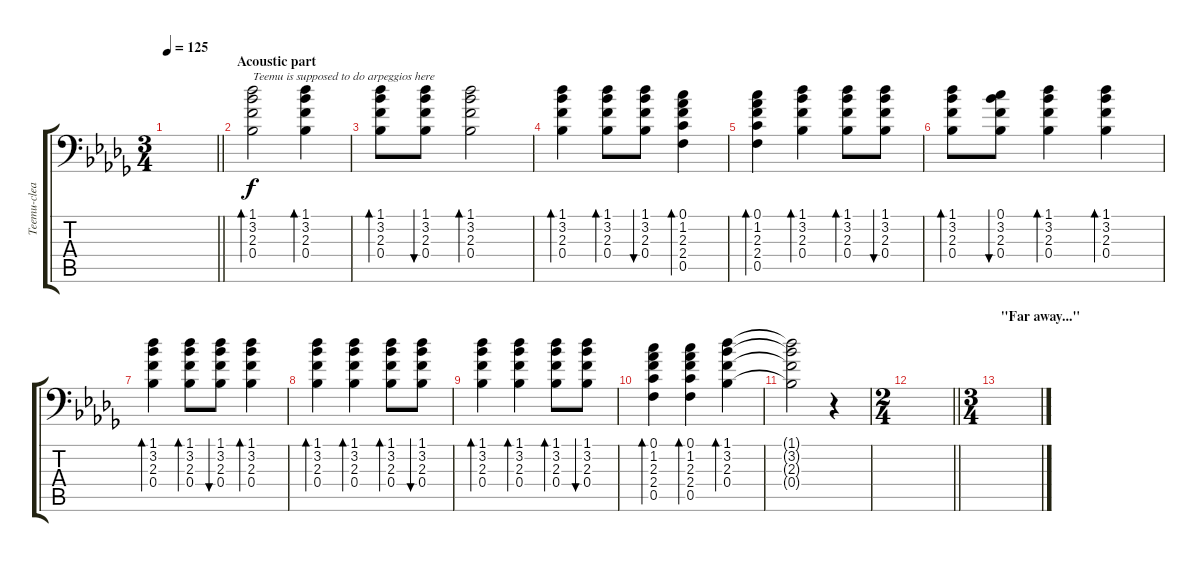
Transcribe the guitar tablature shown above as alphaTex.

\track ("Teemu-clean" "Teemu-clea") {instrument acousticguitarsteel}
\staff {score tabs}
\tuning (C4 G3 Eb3 Bb2 F2 Bb1) {hide}
\ts (3 4)
\tempo 125
\clef f4
\barLineRight lightlight
\ks bbminor
|
\section ("" "Acoustic part")
(1.1 3.2 2.3 0.4).2{bd 30 txt "Teemu is supposed to do arpeggios here"} (1.1 3.2 2.3 0.4).4{bd 30} |
(1.1 3.2 2.3 0.4).8{bd 30} (1.1 3.2 2.3 0.4).8{bu 30} (1.1 3.2 2.3 0.4).2{bd 30} |
(1.1 3.2 2.3 0.4).4{bd 30} (1.1 3.2 2.3 0.4).8{bd 30} (1.1 3.2 2.3 0.4).8{bu 30} (0.1 1.2 2.3 2.4 0.5).4{bd 30} |
(0.1 1.2 2.3 2.4 0.5).4{bd 30} (1.1 3.2 2.3 0.4).4{bd 30} (1.1 3.2 2.3 0.4).8{bd 30} (1.1 3.2 2.3 0.4).8{bu 30} |
(1.1 3.2 2.3 0.4).8{bd 30} (0.1 3.2 2.3 0.4).8{bu 30} (1.1 3.2 2.3 0.4).4{bd 30} (1.1 3.2 2.3 0.4).4{bd 30} |
(1.1 3.2 2.3 0.4).4{bd 30} (1.1 3.2 2.3 0.4).8{bd 30} (1.1 3.2 2.3 0.4).8{bu 30} (1.1 3.2 2.3 0.4).4{bd 30} |
(1.1 3.2 2.3 0.4).4{bd 30} (1.1 3.2 2.3 0.4).4{bd 30} (1.1 3.2 2.3 0.4).8{bd 30} (1.1 3.2 2.3 0.4).8{bu 30} |
(1.1 3.2 2.3 0.4).4{bd 30} (1.1 3.2 2.3 0.4).4{bd 30} (1.1 3.2 2.3 0.4).8{bd 30} (1.1 3.2 2.3 0.4).8{bu 30} |
(0.1 1.2 2.3 2.4 0.5).4{bd 30} (0.1 1.2 2.3 2.4 0.5).4{bd 30} (1.1 3.2 2.3 0.4).4{bd 30} |
(1.1{t} 3.2{t} 2.3{t} 0.4{t}).2 r.4 |
\ts (2 4)
\barLineRight lightlight
|
\ts (3 4)
\section ("" "\"Far away...\"")
